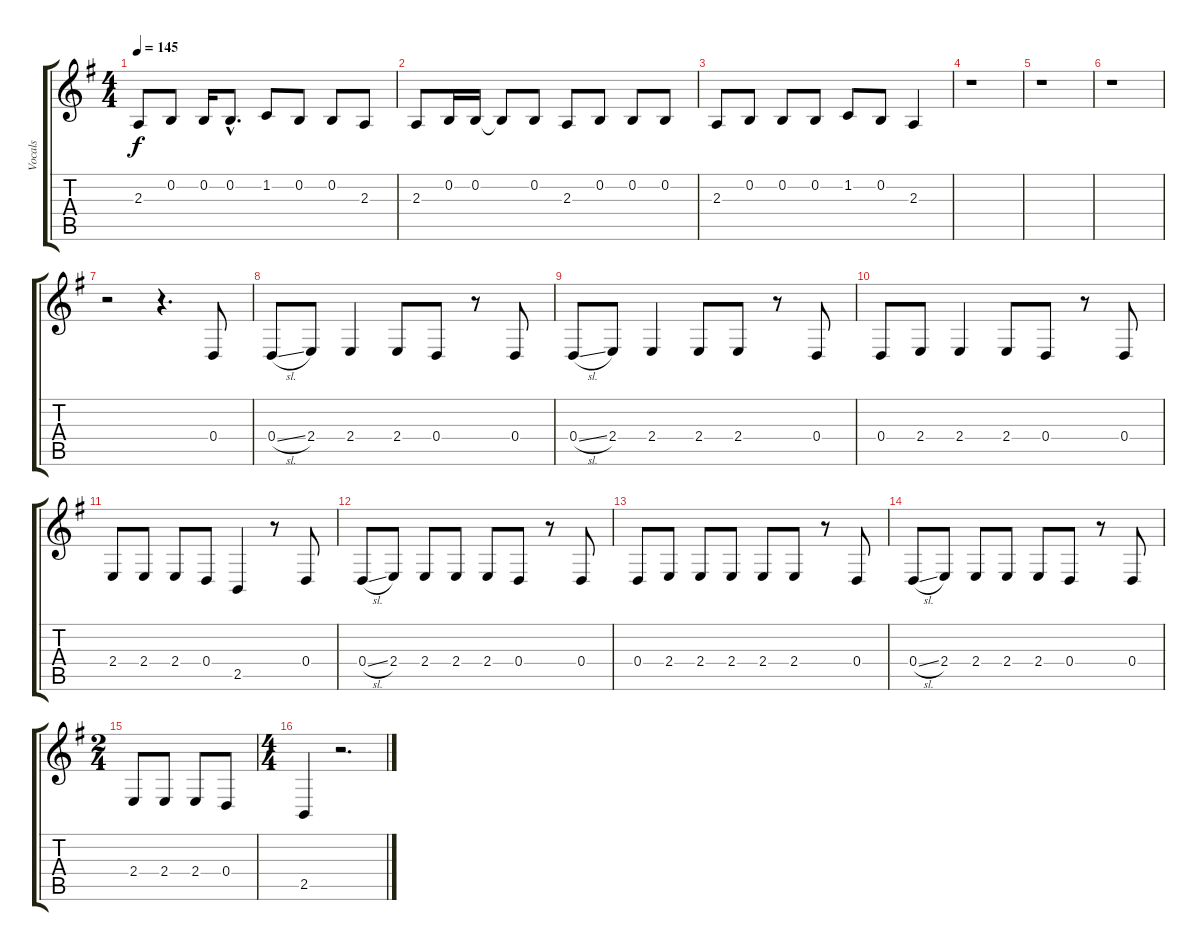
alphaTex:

\track ("Vocals" "Vocals") {instrument bassoon}
\staff {score tabs}
\tuning (E4 B3 G3 D3 A2 E2) {hide}
\ts (4 4)
\tempo 145
\clef g2
\ks eminor
2.3.8{dy f} 0.2.8 0.2.16 0.2{hac}.8{d} 1.2.8 0.2.8 0.2.8 2.3.8 |
2.3.8 0.2.16 0.2.16 0.2{t}.8 0.2.8 2.3.8 0.2.8 0.2.8 0.2.8 |
2.3.8 0.2.8 0.2.8 0.2.8 1.2.8 0.2.8 2.3.4 |
r.1 |
r.1 |
r.1 |
r.2 r.4{d} 0.4.8 |
0.4{sl}.8 2.4.8 2.4.4 2.4.8 0.4.8 r.8 0.4.8 |
0.4{sl}.8 2.4.8 2.4.4 2.4.8 2.4.8 r.8 0.4.8 |
0.4.8 2.4.8 2.4.4 2.4.8 0.4.8 r.8 0.4.8 |
2.4.8 2.4.8 2.4.8 0.4.8 2.5.4 r.8 0.4.8 |
0.4{sl}.8 2.4.8 2.4.8 2.4.8 2.4.8 0.4.8 r.8 0.4.8 |
0.4.8 2.4.8 2.4.8 2.4.8 2.4.8 2.4.8 r.8 0.4.8 |
0.4{sl}.8 2.4.8 2.4.8 2.4.8 2.4.8 0.4.8 r.8 0.4.8 |
\ts (2 4)
2.4.8 2.4.8 2.4.8 0.4.8 |
\ts (4 4)
2.5.4 r.2{d}
